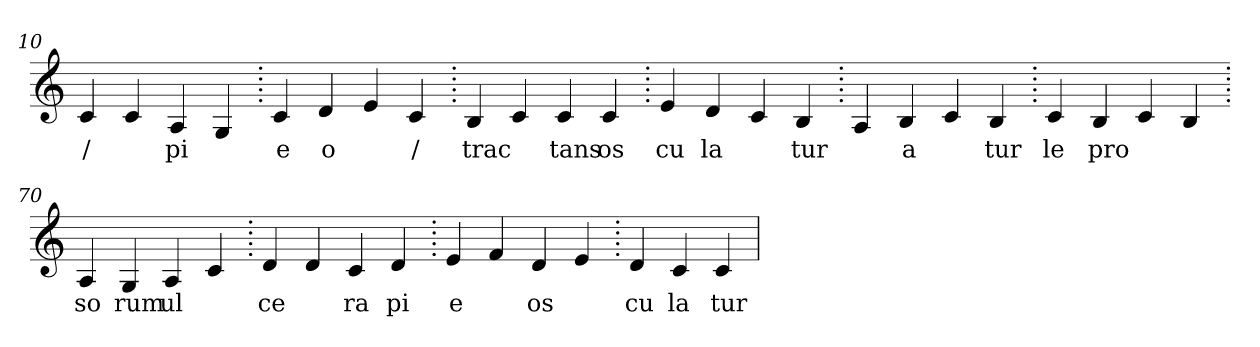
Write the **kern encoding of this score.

**kern	**text
*part1	*part1
*staff1	*staff1
*clefG2	*
=10.	=10.
4c	/
4c	.
4A	pi
4G	.
=20.	=20.
4c	e
4d	o
4e	.
4c	/
=30.	=30.
4B	trac
4c	.
4c	tans
4c	os
=40.	=40.
4e	cu
4d	la
4c	.
4B	tur
=50.	=50.
4A	.
4B	a
4c	.
4B	tur
=60.	=60.
4c	le
4B	pro
4c	.
4B	.
=70.	=70.
4A	so
4G	rum
4A	ul
4c	.
=80.	=80.
4d	ce
4d	.
4c	ra
4d	pi
=90.	=90.
4e	e
4f	.
4d	os
4e	.
=100.	=100.
4d	cu
4c	la
4c	tur
=	=
*-	*-
